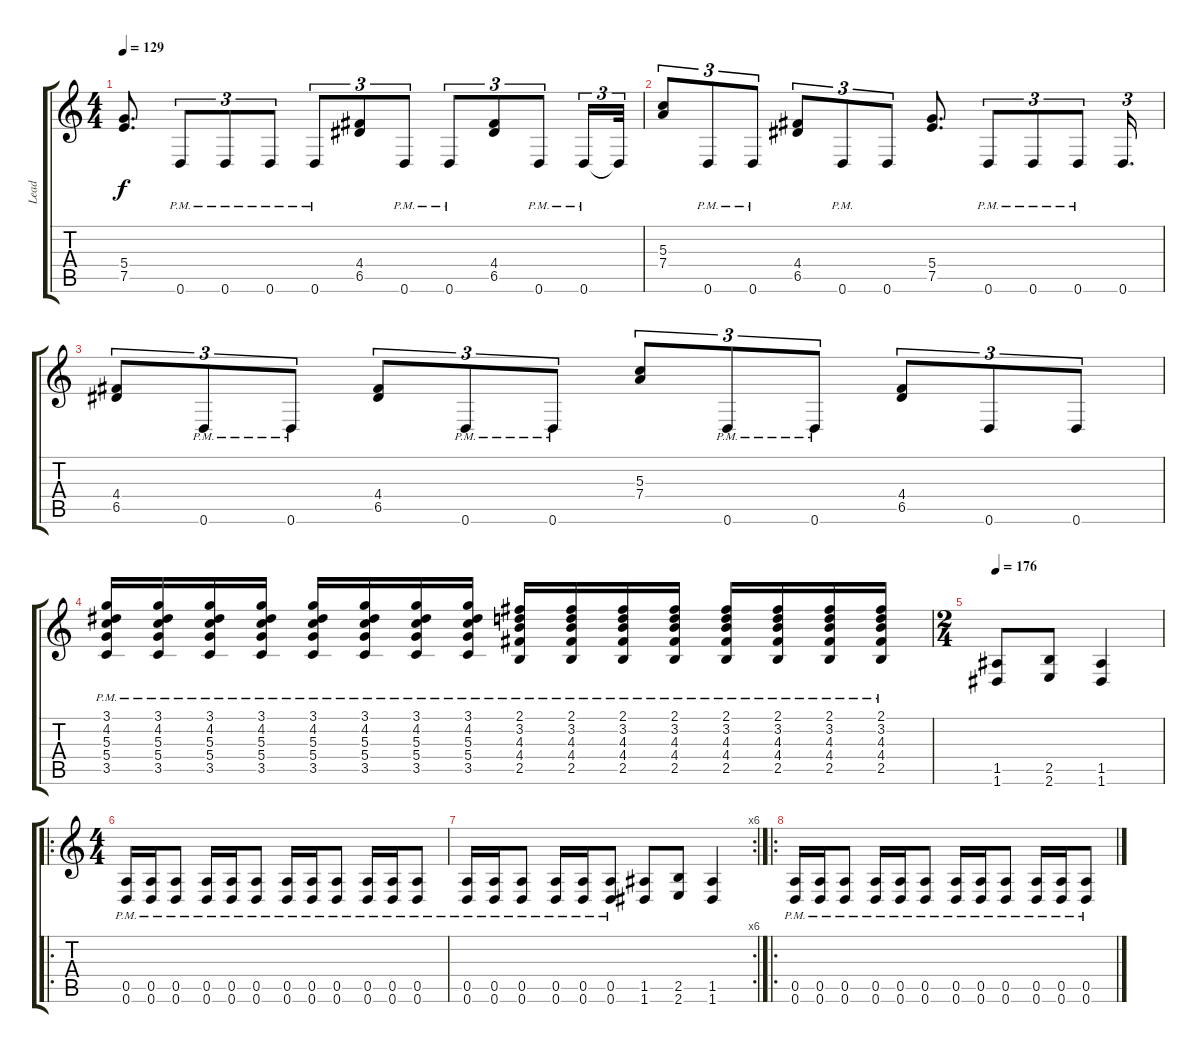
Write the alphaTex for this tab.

\track ("Lead" "Lead") {instrument distortionguitar}
\staff {score tabs}
\tuning (E4 B3 G3 D3 A2 D2) {hide}
\ts (4 4)
\tempo 129
\clef g2
\ks c
(5.4 7.5).8{d dy f} 0.6{pm}.8{tu (3 2)} 0.6{pm}.8{tu (3 2)} 0.6{pm}.8{tu (3 2)} 0.6{pm}.8{tu (3 2)} (4.4 6.5).8{tu (3 2)} 0.6{pm}.8{tu (3 2)} 0.6{pm}.8{tu (3 2)} (4.4 6.5).8{tu (3 2)} 0.6{pm}.8{tu (3 2)} 0.6{pm}.16{tu (3 2)} 0.6{t}.32{tu (3 2)} |
(5.3 7.4).8{tu (3 2)} 0.6{pm}.8{tu (3 2)} 0.6{pm}.8{tu (3 2)} (4.4 6.5).8{tu (3 2)} 0.6{pm}.8{tu (3 2)} 0.6.8{tu (3 2)} (5.4 7.5).8{d} 0.6{pm}.8{tu (3 2)} 0.6{pm}.8{tu (3 2)} 0.6{pm}.8{tu (3 2)} 0.6.16{d tu (3 2)} |
(4.4 6.5).8{tu (3 2)} 0.6{pm}.8{tu (3 2)} 0.6{pm}.8{tu (3 2)} (4.4 6.5).8{tu (3 2)} 0.6{pm}.8{tu (3 2)} 0.6{pm}.8{tu (3 2)} (5.3 7.4).8{tu (3 2)} 0.6{pm}.8{tu (3 2)} 0.6{pm}.8{tu (3 2)} (4.4 6.5).8{tu (3 2)} 0.6.8{tu (3 2)} 0.6.8{tu (3 2)} |
(3.1{pm} 4.2{pm} 5.3{pm} 5.4{pm} 3.5{pm}).16 (3.1{pm} 4.2{pm} 5.3{pm} 5.4{pm} 3.5{pm}).16 (3.1{pm} 4.2{pm} 5.3{pm} 5.4{pm} 3.5{pm}).16 (3.1{pm} 4.2{pm} 5.3{pm} 5.4{pm} 3.5{pm}).16 (3.1{pm} 4.2{pm} 5.3{pm} 5.4{pm} 3.5{pm}).16 (3.1{pm} 4.2{pm} 5.3{pm} 5.4{pm} 3.5{pm}).16 (3.1{pm} 4.2{pm} 5.3{pm} 5.4{pm} 3.5{pm}).16 (3.1{pm} 4.2{pm} 5.3{pm} 5.4{pm} 3.5{pm}).16 (2.1 3.2 4.3 4.4 2.5{pm}).16 (2.1 3.2 4.3 4.4 2.5{pm}).16 (2.1 3.2 4.3 4.4 2.5{pm}).16 (2.1 3.2 4.3 4.4 2.5{pm}).16 (2.1 3.2 4.3 4.4 2.5{pm}).16 (2.1 3.2 4.3 4.4 2.5{pm}).16 (2.1 3.2 4.3 4.4 2.5{pm}).16 (2.1 3.2 4.3 4.4 2.5{pm}).16 |
\ts (2 4)
\tempo 176
(1.5 1.6).8 (2.5 2.6).8 (1.5 1.6).4 |
\ro
\ts (4 4)
(0.5{pm} 0.6{pm}).16 (0.5{pm} 0.6{pm}).16 (0.5{pm} 0.6{pm}).8 (0.5{pm} 0.6{pm}).16 (0.5{pm} 0.6{pm}).16 (0.5{pm} 0.6{pm}).8 (0.5{pm} 0.6{pm}).16 (0.5{pm} 0.6{pm}).16 (0.5{pm} 0.6{pm}).8 (0.5{pm} 0.6{pm}).16 (0.5{pm} 0.6{pm}).16 (0.5{pm} 0.6{pm}).8 |
\rc 6
(0.5{pm} 0.6{pm}).16 (0.5{pm} 0.6{pm}).16 (0.5{pm} 0.6{pm}).8 (0.5{pm} 0.6{pm}).16 (0.5{pm} 0.6{pm}).16 (0.5{pm} 0.6{pm}).8 (1.5 1.6).8 (2.5 2.6).8 (1.5 1.6).4 |
\ro
(0.5{pm} 0.6{pm}).16 (0.5{pm} 0.6{pm}).16 (0.5{pm} 0.6{pm}).8 (0.5{pm} 0.6{pm}).16 (0.5{pm} 0.6{pm}).16 (0.5{pm} 0.6{pm}).8 (0.5{pm} 0.6{pm}).16 (0.5{pm} 0.6{pm}).16 (0.5{pm} 0.6{pm}).8 (0.5{pm} 0.6{pm}).16 (0.5{pm} 0.6{pm}).16 (0.5{pm} 0.6{pm}).8
